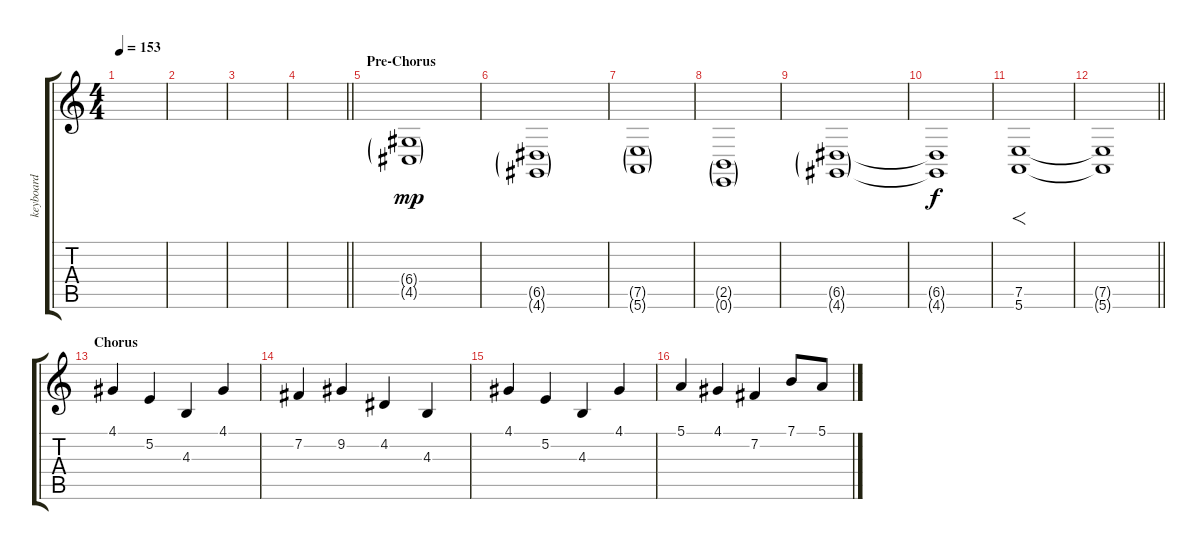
\track ("keyboard" "keyboard") {instrument lead1square}
\staff {score tabs}
\tuning (E4 B3 G3 D3 A2 E2) {hide}
\ts (4 4)
\tempo 153
\clef g2
\ks c
|
|
|
\barLineRight lightlight
|
\section ("" "Pre-Chorus")
(6.4{g} 4.5{g}).1{dy mp} |
(6.5{g} 4.6{g}).1 |
(7.5{g} 5.6{g}).1 |
(2.5{g} 0.6{g}).1 |
(6.5{g} 4.6{g}).1 |
(6.5{t} 4.6{t}).1{dy f} |
(7.5 5.6).1{f} |
\barLineRight lightlight
(7.5{t} 5.6{t}).1 |
\section ("" "Chorus")
4.1.4 5.2.4 4.3.4 4.1.4 |
7.2.4 9.2.4 4.2.4 4.3.4 |
4.1.4 5.2.4 4.3.4 4.1.4 |
5.1.4 4.1.4 7.2.4 7.1.8 5.1.8
